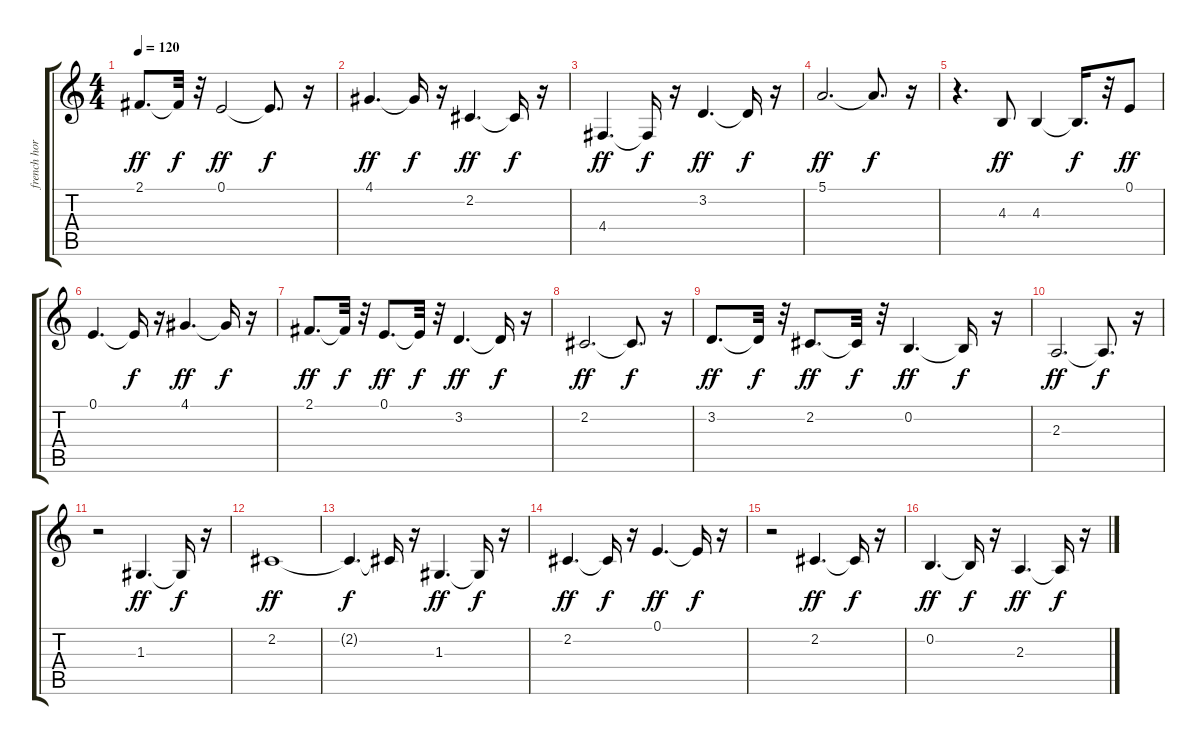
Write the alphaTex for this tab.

\track ("french horn" "french hor") {instrument frenchhorn}
\staff {score tabs}
\tuning (E4 B3 G3 D3 A2 E2) {hide}
\ts (4 4)
\tempo 120
\clef g2
\ks c
2.1.8{d dy ff} 2.1{t}.32{dy f} r.32 0.1.2{dy ff} 0.1{t}.8{d dy f} r.16 |
4.1.4{d dy ff} 4.1{t}.16{dy f} r.16 2.2.4{d dy ff} 2.2{t}.16{dy f} r.16 |
4.4.4{d dy ff} 4.4{t}.16{dy f} r.16 3.2.4{d dy ff} 3.2{t}.16{dy f} r.16 |
5.1.2{d dy ff} 5.1{t}.8{d dy f} r.16 |
r.4{d} 4.3.8{dy ff} 4.3.4 4.3{t}.16{d dy f} r.32 0.1.8{dy ff} |
0.1.4{d} 0.1{t}.16{dy f} r.16 4.1.4{d dy ff} 4.1{t}.16{dy f} r.16 |
2.1.8{d dy ff} 2.1{t}.32{dy f} r.32 0.1.8{d dy ff} 0.1{t}.32{dy f} r.32 3.2.4{d dy ff} 3.2{t}.16{dy f} r.16 |
2.2.2{d dy ff} 2.2{t}.8{d dy f} r.16 |
3.2.8{d dy ff} 3.2{t}.32{dy f} r.32 2.2.8{d dy ff} 2.2{t}.32{dy f} r.32 0.2.4{d dy ff} 0.2{t}.16{dy f} r.16 |
2.3.2{d dy ff} 2.3{t}.8{d dy f} r.16 |
r.2 1.3.4{d dy ff} 1.3{t}.16{dy f} r.16 |
2.2.1{dy ff} |
2.2{t}.4{d dy f} 2.2{t}.16 r.16 1.3.4{d dy ff} 1.3{t}.16{dy f} r.16 |
2.2.4{d dy ff} 2.2{t}.16{dy f} r.16 0.1.4{d dy ff} 0.1{t}.16{dy f} r.16 |
r.2 2.2.4{d dy ff} 2.2{t}.16{dy f} r.16 |
0.2.4{d dy ff} 0.2{t}.16{dy f} r.16 2.3.4{d dy ff} 2.3{t}.16{dy f} r.16
